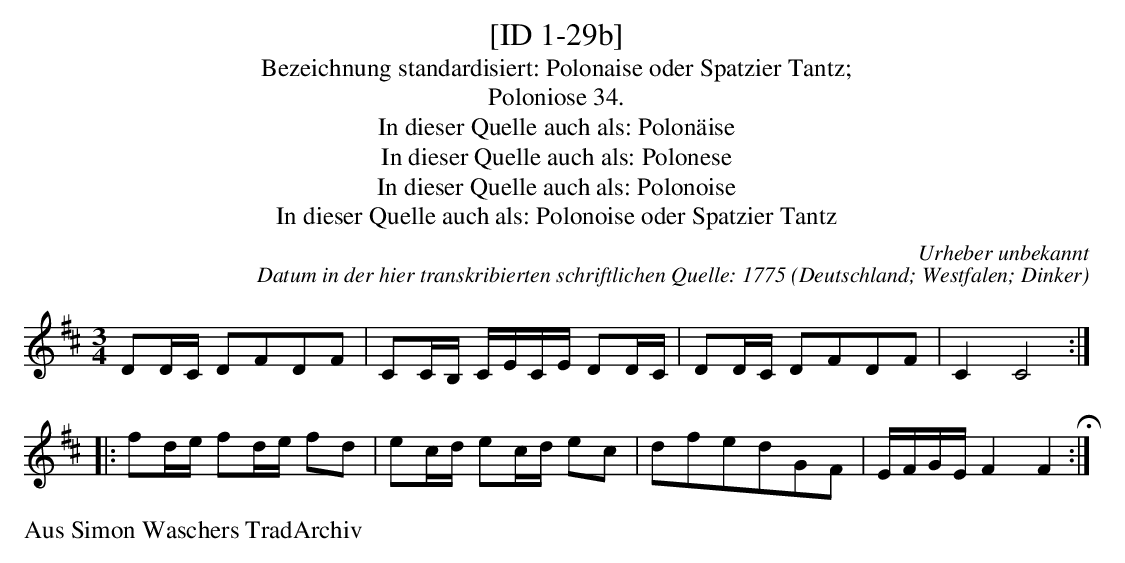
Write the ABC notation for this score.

X:1
T:[ID 1-29b]
T:Bezeichnung standardisiert: Polonaise oder Spatzier Tantz;
T:Poloniose 34.
T:In dieser Quelle auch als: Polon\"aise
T:In dieser Quelle auch als: Polonese
T:In dieser Quelle auch als: Polonoise
T:In dieser Quelle auch als: Polonoise oder Spatzier Tantz
C:Urheber unbekannt
C:Datum in der hier transkribierten schriftlichen Quelle: 1775
O:Deutschland; Westfalen; Dinker
L:1/16
M:3/4
K:D
D2DC D2F2D2F2 | C2CB, CECE D2DC | D2DC D2F2D2F2 | C4C8 ::
f2de f2de f2d2 | e2cd e2cd e2c2 | d2f2e2d2G2F2 | EFGEF4F4 H:|
